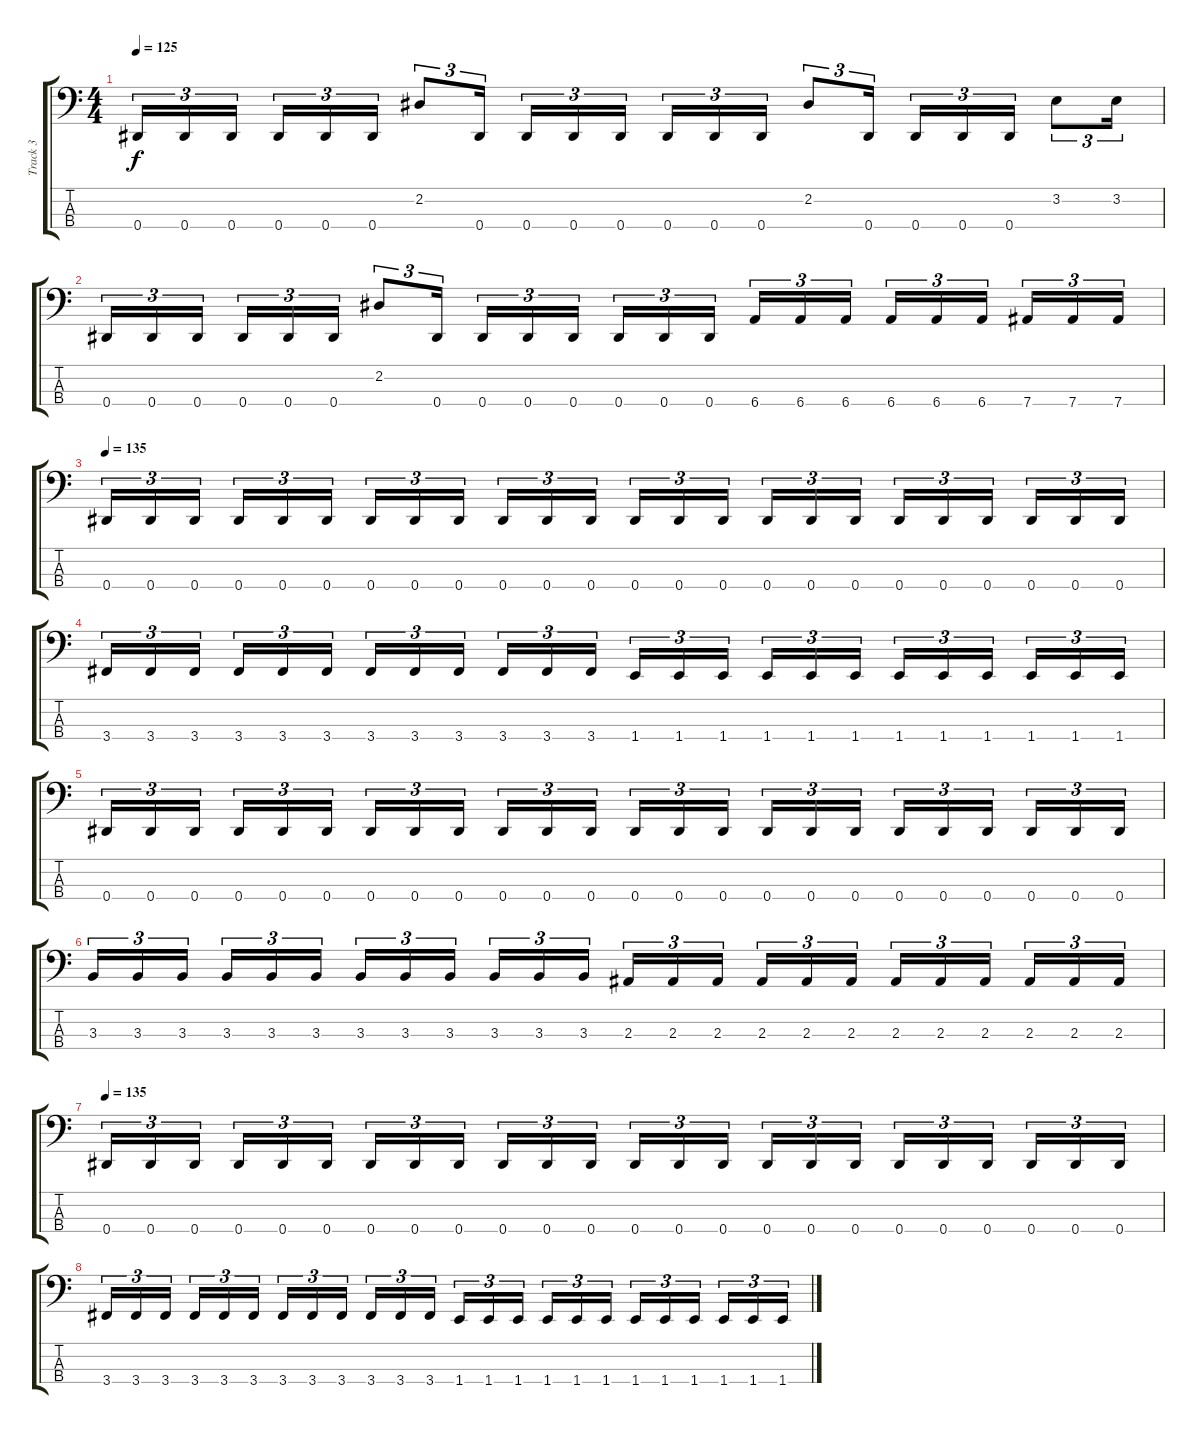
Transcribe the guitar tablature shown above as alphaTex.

\track ("Track 3" "Track 3") {instrument electricbasspick}
\staff {score tabs}
\tuning (Gb2 Db2 Ab1 Eb1) {hide}
\ts (4 4)
\tempo 125
\clef f4
\ks c
0.4.16{tu (3 2) dy f} 0.4.16{tu (3 2)} 0.4.16{tu (3 2)} 0.4.16{tu (3 2)} 0.4.16{tu (3 2)} 0.4.16{tu (3 2)} 2.2.8{tu (3 2)} 0.4.16{tu (3 2)} 0.4.16{tu (3 2)} 0.4.16{tu (3 2)} 0.4.16{tu (3 2)} 0.4.16{tu (3 2)} 0.4.16{tu (3 2)} 0.4.16{tu (3 2)} 2.2.8{tu (3 2)} 0.4.16{tu (3 2)} 0.4.16{tu (3 2)} 0.4.16{tu (3 2)} 0.4.16{tu (3 2)} 3.2.8{tu (3 2)} 3.2.16{tu (3 2)} |
0.4.16{tu (3 2)} 0.4.16{tu (3 2)} 0.4.16{tu (3 2)} 0.4.16{tu (3 2)} 0.4.16{tu (3 2)} 0.4.16{tu (3 2)} 2.2.8{tu (3 2)} 0.4.16{tu (3 2)} 0.4.16{tu (3 2)} 0.4.16{tu (3 2)} 0.4.16{tu (3 2)} 0.4.16{tu (3 2)} 0.4.16{tu (3 2)} 0.4.16{tu (3 2)} 6.4.16{tu (3 2)} 6.4.16{tu (3 2)} 6.4.16{tu (3 2)} 6.4.16{tu (3 2)} 6.4.16{tu (3 2)} 6.4.16{tu (3 2)} 7.4.16{tu (3 2)} 7.4.16{tu (3 2)} 7.4.16{tu (3 2)} |
\tempo 135
0.4.16{tu (3 2)} 0.4.16{tu (3 2)} 0.4.16{tu (3 2)} 0.4.16{tu (3 2)} 0.4.16{tu (3 2)} 0.4.16{tu (3 2)} 0.4.16{tu (3 2)} 0.4.16{tu (3 2)} 0.4.16{tu (3 2)} 0.4.16{tu (3 2)} 0.4.16{tu (3 2)} 0.4.16{tu (3 2)} 0.4.16{tu (3 2)} 0.4.16{tu (3 2)} 0.4.16{tu (3 2)} 0.4.16{tu (3 2)} 0.4.16{tu (3 2)} 0.4.16{tu (3 2)} 0.4.16{tu (3 2)} 0.4.16{tu (3 2)} 0.4.16{tu (3 2)} 0.4.16{tu (3 2)} 0.4.16{tu (3 2)} 0.4.16{tu (3 2)} |
3.4.16{tu (3 2)} 3.4.16{tu (3 2)} 3.4.16{tu (3 2)} 3.4.16{tu (3 2)} 3.4.16{tu (3 2)} 3.4.16{tu (3 2)} 3.4.16{tu (3 2)} 3.4.16{tu (3 2)} 3.4.16{tu (3 2)} 3.4.16{tu (3 2)} 3.4.16{tu (3 2)} 3.4.16{tu (3 2)} 1.4.16{tu (3 2)} 1.4.16{tu (3 2)} 1.4.16{tu (3 2)} 1.4.16{tu (3 2)} 1.4.16{tu (3 2)} 1.4.16{tu (3 2)} 1.4.16{tu (3 2)} 1.4.16{tu (3 2)} 1.4.16{tu (3 2)} 1.4.16{tu (3 2)} 1.4.16{tu (3 2)} 1.4.16{tu (3 2)} |
0.4.16{tu (3 2)} 0.4.16{tu (3 2)} 0.4.16{tu (3 2)} 0.4.16{tu (3 2)} 0.4.16{tu (3 2)} 0.4.16{tu (3 2)} 0.4.16{tu (3 2)} 0.4.16{tu (3 2)} 0.4.16{tu (3 2)} 0.4.16{tu (3 2)} 0.4.16{tu (3 2)} 0.4.16{tu (3 2)} 0.4.16{tu (3 2)} 0.4.16{tu (3 2)} 0.4.16{tu (3 2)} 0.4.16{tu (3 2)} 0.4.16{tu (3 2)} 0.4.16{tu (3 2)} 0.4.16{tu (3 2)} 0.4.16{tu (3 2)} 0.4.16{tu (3 2)} 0.4.16{tu (3 2)} 0.4.16{tu (3 2)} 0.4.16{tu (3 2)} |
3.3.16{tu (3 2)} 3.3.16{tu (3 2)} 3.3.16{tu (3 2)} 3.3.16{tu (3 2)} 3.3.16{tu (3 2)} 3.3.16{tu (3 2)} 3.3.16{tu (3 2)} 3.3.16{tu (3 2)} 3.3.16{tu (3 2)} 3.3.16{tu (3 2)} 3.3.16{tu (3 2)} 3.3.16{tu (3 2)} 2.3.16{tu (3 2)} 2.3.16{tu (3 2)} 2.3.16{tu (3 2)} 2.3.16{tu (3 2)} 2.3.16{tu (3 2)} 2.3.16{tu (3 2)} 2.3.16{tu (3 2)} 2.3.16{tu (3 2)} 2.3.16{tu (3 2)} 2.3.16{tu (3 2)} 2.3.16{tu (3 2)} 2.3.16{tu (3 2)} |
\tempo 135
0.4.16{tu (3 2)} 0.4.16{tu (3 2)} 0.4.16{tu (3 2)} 0.4.16{tu (3 2)} 0.4.16{tu (3 2)} 0.4.16{tu (3 2)} 0.4.16{tu (3 2)} 0.4.16{tu (3 2)} 0.4.16{tu (3 2)} 0.4.16{tu (3 2)} 0.4.16{tu (3 2)} 0.4.16{tu (3 2)} 0.4.16{tu (3 2)} 0.4.16{tu (3 2)} 0.4.16{tu (3 2)} 0.4.16{tu (3 2)} 0.4.16{tu (3 2)} 0.4.16{tu (3 2)} 0.4.16{tu (3 2)} 0.4.16{tu (3 2)} 0.4.16{tu (3 2)} 0.4.16{tu (3 2)} 0.4.16{tu (3 2)} 0.4.16{tu (3 2)} |
3.4.16{tu (3 2)} 3.4.16{tu (3 2)} 3.4.16{tu (3 2)} 3.4.16{tu (3 2)} 3.4.16{tu (3 2)} 3.4.16{tu (3 2)} 3.4.16{tu (3 2)} 3.4.16{tu (3 2)} 3.4.16{tu (3 2)} 3.4.16{tu (3 2)} 3.4.16{tu (3 2)} 3.4.16{tu (3 2)} 1.4.16{tu (3 2)} 1.4.16{tu (3 2)} 1.4.16{tu (3 2)} 1.4.16{tu (3 2)} 1.4.16{tu (3 2)} 1.4.16{tu (3 2)} 1.4.16{tu (3 2)} 1.4.16{tu (3 2)} 1.4.16{tu (3 2)} 1.4.16{tu (3 2)} 1.4.16{tu (3 2)} 1.4.16{tu (3 2)}
